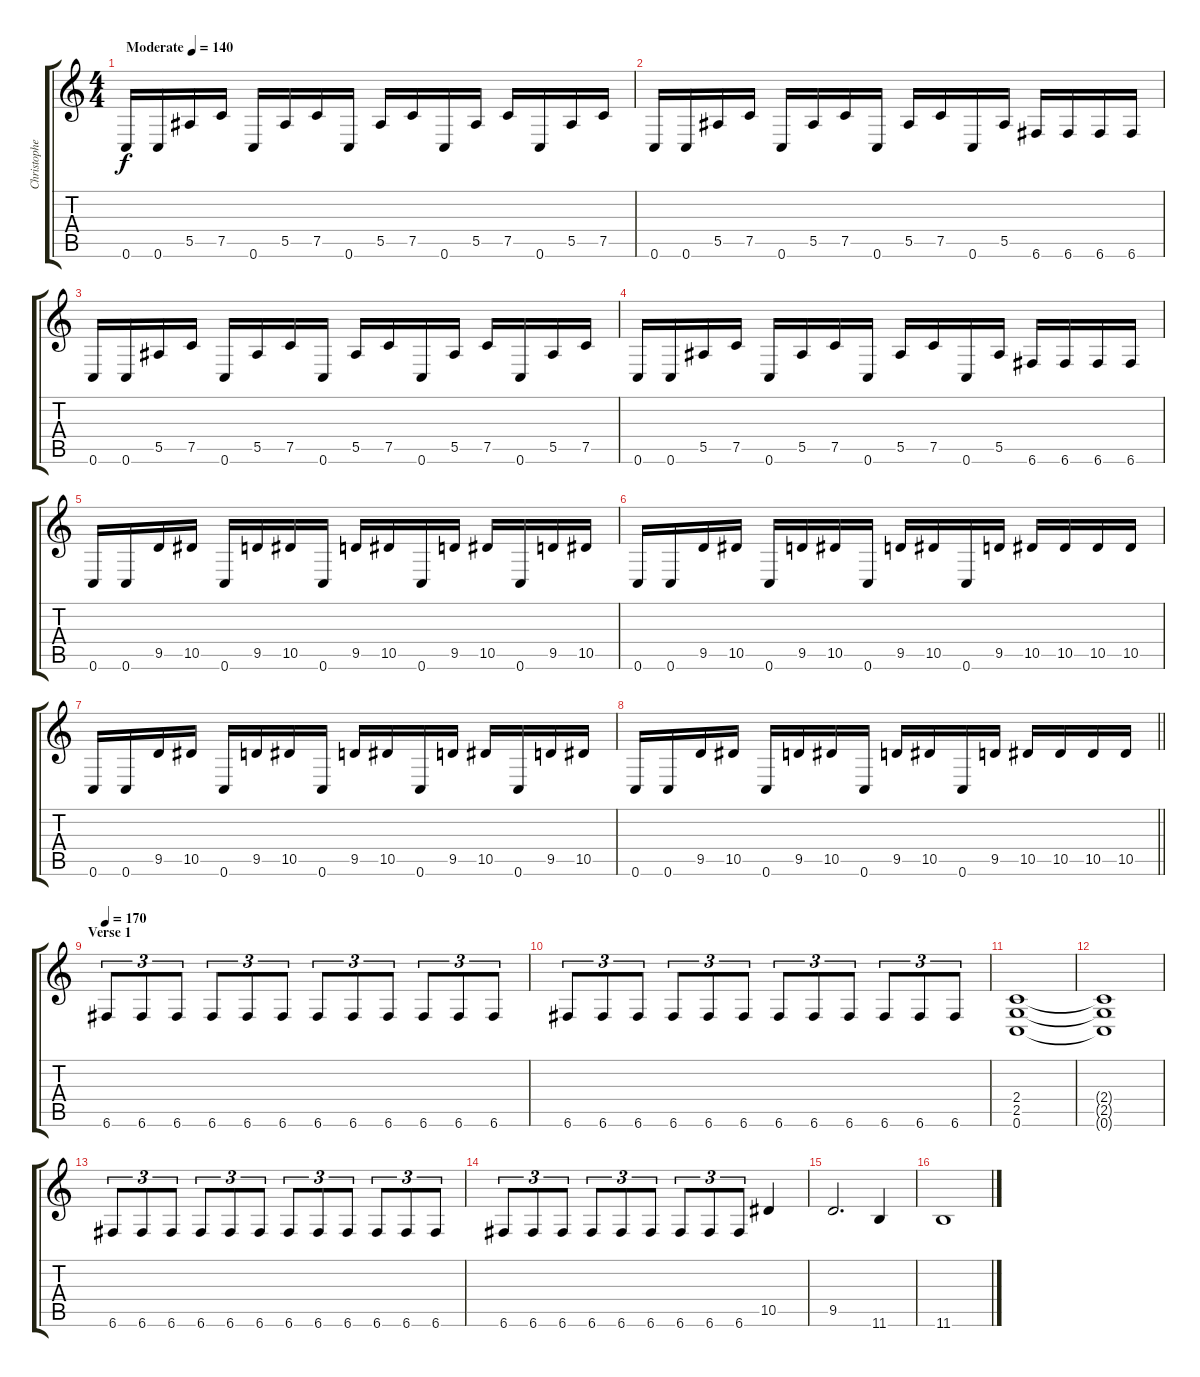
\track ("Christopher Ammot" "Christophe") {instrument distortionguitar}
\staff {score tabs}
\tuning (C4 G3 Eb3 Bb2 F2 C2) {hide}
\ts (4 4)
\tempo (140 "Moderate")
\clef g2
\ks c
0.6.16{dy f instrument distortionguitar} 0.6.16 5.5.16 7.5.16 0.6.16 5.5.16 7.5.16 0.6.16 5.5.16 7.5.16 0.6.16 5.5.16 7.5.16 0.6.16 5.5.16 7.5.16 |
0.6.16 0.6.16 5.5.16 7.5.16 0.6.16 5.5.16 7.5.16 0.6.16 5.5.16 7.5.16 0.6.16 5.5.16 6.6.16 6.6.16 6.6.16 6.6.16 |
0.6.16 0.6.16 5.5.16 7.5.16 0.6.16 5.5.16 7.5.16 0.6.16 5.5.16 7.5.16 0.6.16 5.5.16 7.5.16 0.6.16 5.5.16 7.5.16 |
0.6.16 0.6.16 5.5.16 7.5.16 0.6.16 5.5.16 7.5.16 0.6.16 5.5.16 7.5.16 0.6.16 5.5.16 6.6.16 6.6.16 6.6.16 6.6.16 |
0.6.16 0.6.16 9.5.16 10.5.16 0.6.16 9.5.16 10.5.16 0.6.16 9.5.16 10.5.16 0.6.16 9.5.16 10.5.16 0.6.16 9.5.16 10.5.16 |
0.6.16 0.6.16 9.5.16 10.5.16 0.6.16 9.5.16 10.5.16 0.6.16 9.5.16 10.5.16 0.6.16 9.5.16 10.5.16 10.5.16 10.5.16 10.5.16 |
0.6.16 0.6.16 9.5.16 10.5.16 0.6.16 9.5.16 10.5.16 0.6.16 9.5.16 10.5.16 0.6.16 9.5.16 10.5.16 0.6.16 9.5.16 10.5.16 |
\barLineRight lightlight
0.6.16 0.6.16 9.5.16 10.5.16 0.6.16 9.5.16 10.5.16 0.6.16 9.5.16 10.5.16 0.6.16 9.5.16 10.5.16 10.5.16 10.5.16 10.5.16 |
\section ("" "Verse 1")
\tempo 170
6.6.8{tu (3 2)} 6.6.8{tu (3 2)} 6.6.8{tu (3 2)} 6.6.8{tu (3 2)} 6.6.8{tu (3 2)} 6.6.8{tu (3 2)} 6.6.8{tu (3 2)} 6.6.8{tu (3 2)} 6.6.8{tu (3 2)} 6.6.8{tu (3 2)} 6.6.8{tu (3 2)} 6.6.8{tu (3 2)} |
6.6.8{tu (3 2)} 6.6.8{tu (3 2)} 6.6.8{tu (3 2)} 6.6.8{tu (3 2)} 6.6.8{tu (3 2)} 6.6.8{tu (3 2)} 6.6.8{tu (3 2)} 6.6.8{tu (3 2)} 6.6.8{tu (3 2)} 6.6.8{tu (3 2)} 6.6.8{tu (3 2)} 6.6.8{tu (3 2)} |
(2.4 2.5 0.6).1 |
(2.4{t} 2.5{t} 0.6{t}).1 |
6.6.8{tu (3 2)} 6.6.8{tu (3 2)} 6.6.8{tu (3 2)} 6.6.8{tu (3 2)} 6.6.8{tu (3 2)} 6.6.8{tu (3 2)} 6.6.8{tu (3 2)} 6.6.8{tu (3 2)} 6.6.8{tu (3 2)} 6.6.8{tu (3 2)} 6.6.8{tu (3 2)} 6.6.8{tu (3 2)} |
6.6.8{tu (3 2)} 6.6.8{tu (3 2)} 6.6.8{tu (3 2)} 6.6.8{tu (3 2)} 6.6.8{tu (3 2)} 6.6.8{tu (3 2)} 6.6.8{tu (3 2)} 6.6.8{tu (3 2)} 6.6.8{tu (3 2)} 10.5.4 |
9.5.2{d} 11.6.4 |
11.6.1
